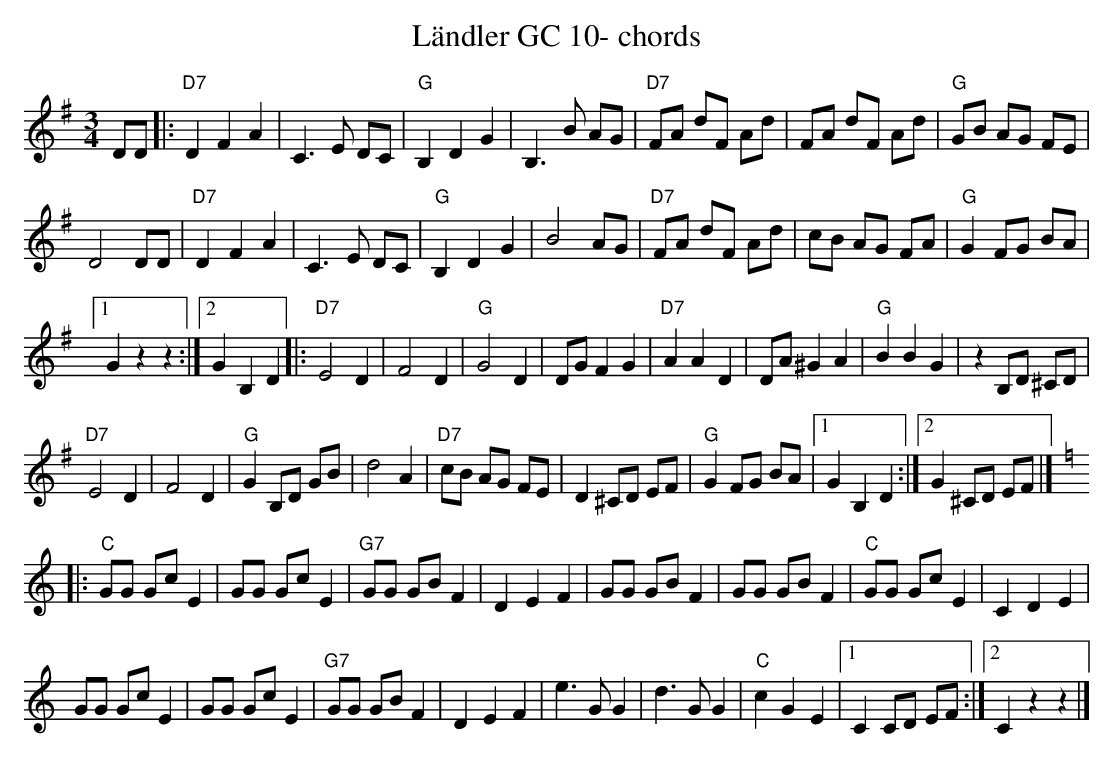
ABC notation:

X:1
T:Ländler GC 10- chords
M:3/4
L:1/8
K:Gmaj%%MIDI gchordon
DD |: "D7"D2F2A2 | C3E DC | "G"B,2D2G2 | B,3B AG | "D7"FA dF Ad | FA dF Ad | "G"GB AG FE |
D4 DD | "D7"D2F2A2 | C3E DC | "G"B,2D2G2 | B4 AG | "D7"FA dF Ad | cB AG FA | "G"G2 FG BA |1
G2 z2z2 :|2 G2B,2D2 |: "D7"E4D2 | F4D2 | "G"G4D2 | DG F2G2 | "D7"A2A2D2 | DA ^G2 A2 | "G"B2B2G2 | z2 B,D ^CD |
"D7"E4D2 | F4D2 | "G"G2 B,D GB | d4A2 | "D7"cB AG FE | D2 ^CD EF | "G"G2 FG BA |1 G2B,2D2 :|2 G2 ^CD EF |]
K:Cmaj
|:"C"GG Gc E2 | GG Gc E2 | "G7"GG GB F2 | D2E2F2 | GG GB F2 | GG GB F2 | "C"GG Gc E2 | C2D2E2 |
GG Gc E2 |GG Gc E2 |"G7"GG GB F2 | D2E2F2 | e3G G2 | d3G G2 | "C"c2G2E2 |1 C2CD EF :|2 C2 z2z2 |]
